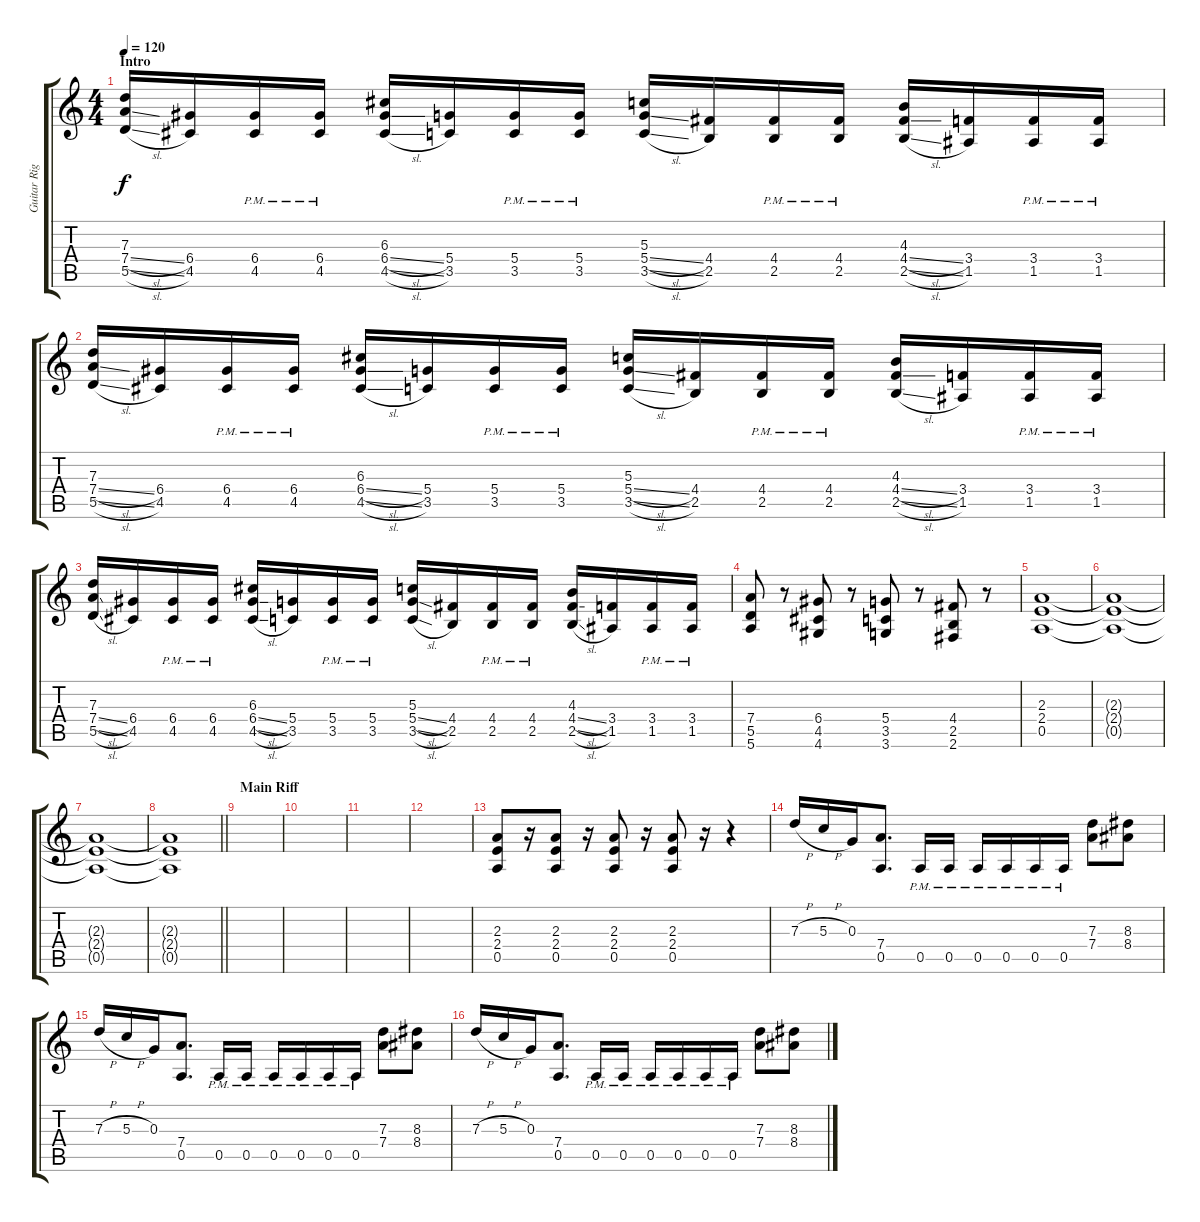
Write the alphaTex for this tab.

\track ("Guitar Right" "Guitar Rig") {instrument distortionguitar}
\staff {score tabs}
\tuning (E4 B3 G3 D3 A2 E2) {hide}
\ts (4 4)
\section ("" "Intro")
\tempo 120
\clef g2
\ks c
(7.3 7.4{sl} 5.5{sl}).16{dy f instrument distortionguitar} (6.4 4.5).16 (6.4{pm} 4.5{pm}).16 (6.4{pm} 4.5{pm}).16 (6.3 6.4{sl} 4.5{sl}).16 (5.4 3.5).16 (5.4{pm} 3.5{pm}).16 (5.4{pm} 3.5{pm}).16 (5.3 5.4{sl} 3.5{sl}).16 (4.4 2.5).16 (4.4{pm} 2.5{pm}).16 (4.4{pm} 2.5{pm}).16 (4.3 4.4{sl} 2.5{sl}).16 (3.4 1.5).16 (3.4{pm} 1.5{pm}).16 (3.4{pm} 1.5{pm}).16 |
(7.3 7.4{sl} 5.5{sl}).16 (6.4 4.5).16 (6.4{pm} 4.5{pm}).16 (6.4{pm} 4.5{pm}).16 (6.3 6.4{sl} 4.5{sl}).16 (5.4 3.5).16 (5.4{pm} 3.5{pm}).16 (5.4{pm} 3.5{pm}).16 (5.3 5.4{sl} 3.5{sl}).16 (4.4 2.5).16 (4.4{pm} 2.5{pm}).16 (4.4{pm} 2.5{pm}).16 (4.3 4.4{sl} 2.5{sl}).16 (3.4 1.5).16 (3.4{pm} 1.5{pm}).16 (3.4{pm} 1.5{pm}).16 |
(7.3 7.4{sl} 5.5{sl}).16 (6.4 4.5).16 (6.4{pm} 4.5{pm}).16 (6.4{pm} 4.5{pm}).16 (6.3 6.4{sl} 4.5{sl}).16 (5.4 3.5).16 (5.4{pm} 3.5{pm}).16 (5.4{pm} 3.5{pm}).16 (5.3 5.4{sl} 3.5{sl}).16 (4.4 2.5).16 (4.4{pm} 2.5{pm}).16 (4.4{pm} 2.5{pm}).16 (4.3 4.4{sl} 2.5{sl}).16 (3.4 1.5).16 (3.4{pm} 1.5{pm}).16 (3.4{pm} 1.5{pm}).16 |
(7.4 5.5 5.6).8 r.8 (6.4 4.5 4.6).8 r.8 (5.4 3.5 3.6).8 r.8 (4.4 2.5 2.6).8 r.8 |
(2.3 2.4 0.5).1 |
(2.3{t} 2.4{t} 0.5{t}).1 |
(2.3{t} 2.4{t} 0.5{t}).1 |
\barLineRight lightlight
(2.3{t} 2.4{t} 0.5{t}).1 |
\section ("" "Main Riff")
|
|
|
|
(2.3 2.4 0.5).8 r.16 (2.3 2.4 0.5).8 r.16 (2.3 2.4 0.5).8 r.16 (2.3 2.4 0.5).8 r.16 r.4 |
7.3{h}.16 5.3{h}.16 0.3.16 (7.4 0.5).8{d} 0.5{pm}.16 0.5{pm}.16 0.5{pm}.16 0.5{pm}.16 0.5{pm}.16 0.5{pm}.16 (7.3 7.4).8 (8.3 8.4).8 |
7.3{h}.16 5.3{h}.16 0.3.16 (7.4 0.5).8{d} 0.5{pm}.16 0.5{pm}.16 0.5{pm}.16 0.5{pm}.16 0.5{pm}.16 0.5{pm}.16 (7.3 7.4).8 (8.3 8.4).8 |
7.3{h}.16 5.3{h}.16 0.3.16 (7.4 0.5).8{d} 0.5{pm}.16 0.5{pm}.16 0.5{pm}.16 0.5{pm}.16 0.5{pm}.16 0.5{pm}.16 (7.3 7.4).8 (8.3 8.4).8
